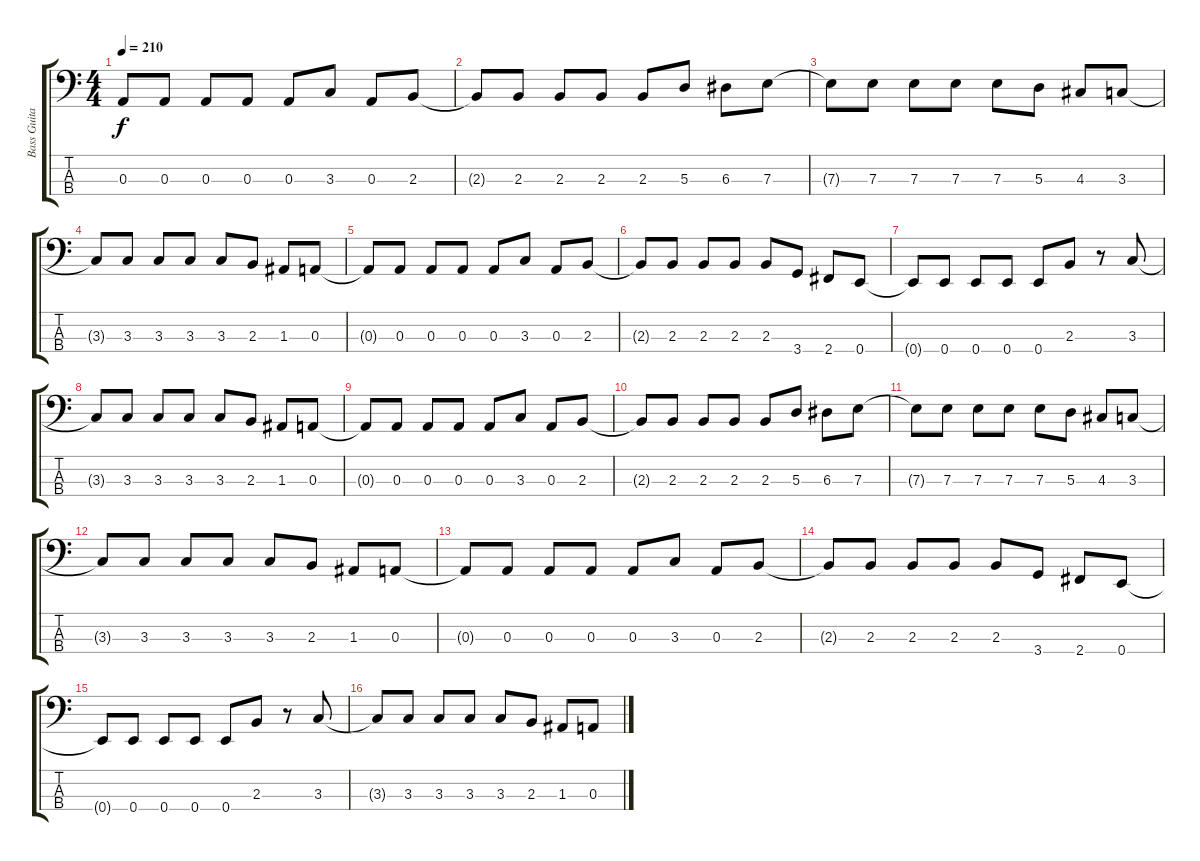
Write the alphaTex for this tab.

\track ("Bass Guitar (Dave Ellefson)" "Bass Guita") {instrument electricbasspick}
\staff {score tabs}
\tuning (G2 D2 A1 E1) {hide}
\ts (4 4)
\tempo 210
\clef f4
\ks c
0.3{t}.8{dy f} 0.3.8 0.3.8 0.3.8 0.3.8 3.3.8 0.3.8 2.3.8 |
2.3{t}.8 2.3.8 2.3.8 2.3.8 2.3.8 5.3.8 6.3.8 7.3.8 |
7.3{t}.8 7.3.8 7.3.8 7.3.8 7.3.8 5.3.8 4.3.8 3.3.8 |
3.3{t}.8 3.3.8 3.3.8 3.3.8 3.3.8 2.3.8 1.3.8 0.3.8 |
0.3{t}.8 0.3.8 0.3.8 0.3.8 0.3.8 3.3.8 0.3.8 2.3.8 |
2.3{t}.8 2.3.8 2.3.8 2.3.8 2.3.8 3.4.8 2.4.8 0.4.8 |
0.4{t}.8 0.4.8 0.4.8 0.4.8 0.4.8 2.3.8 r.8 3.3.8 |
3.3{t}.8 3.3.8 3.3.8 3.3.8 3.3.8 2.3.8 1.3.8 0.3.8 |
0.3{t}.8 0.3.8 0.3.8 0.3.8 0.3.8 3.3.8 0.3.8 2.3.8 |
2.3{t}.8 2.3.8 2.3.8 2.3.8 2.3.8 5.3.8 6.3.8 7.3.8 |
7.3{t}.8 7.3.8 7.3.8 7.3.8 7.3.8 5.3.8 4.3.8 3.3.8 |
3.3{t}.8 3.3.8 3.3.8 3.3.8 3.3.8 2.3.8 1.3.8 0.3.8 |
0.3{t}.8 0.3.8 0.3.8 0.3.8 0.3.8 3.3.8 0.3.8 2.3.8 |
2.3{t}.8 2.3.8 2.3.8 2.3.8 2.3.8 3.4.8 2.4.8 0.4.8 |
0.4{t}.8 0.4.8 0.4.8 0.4.8 0.4.8 2.3.8 r.8 3.3.8 |
3.3{t}.8 3.3.8 3.3.8 3.3.8 3.3.8 2.3.8 1.3.8 0.3.8
